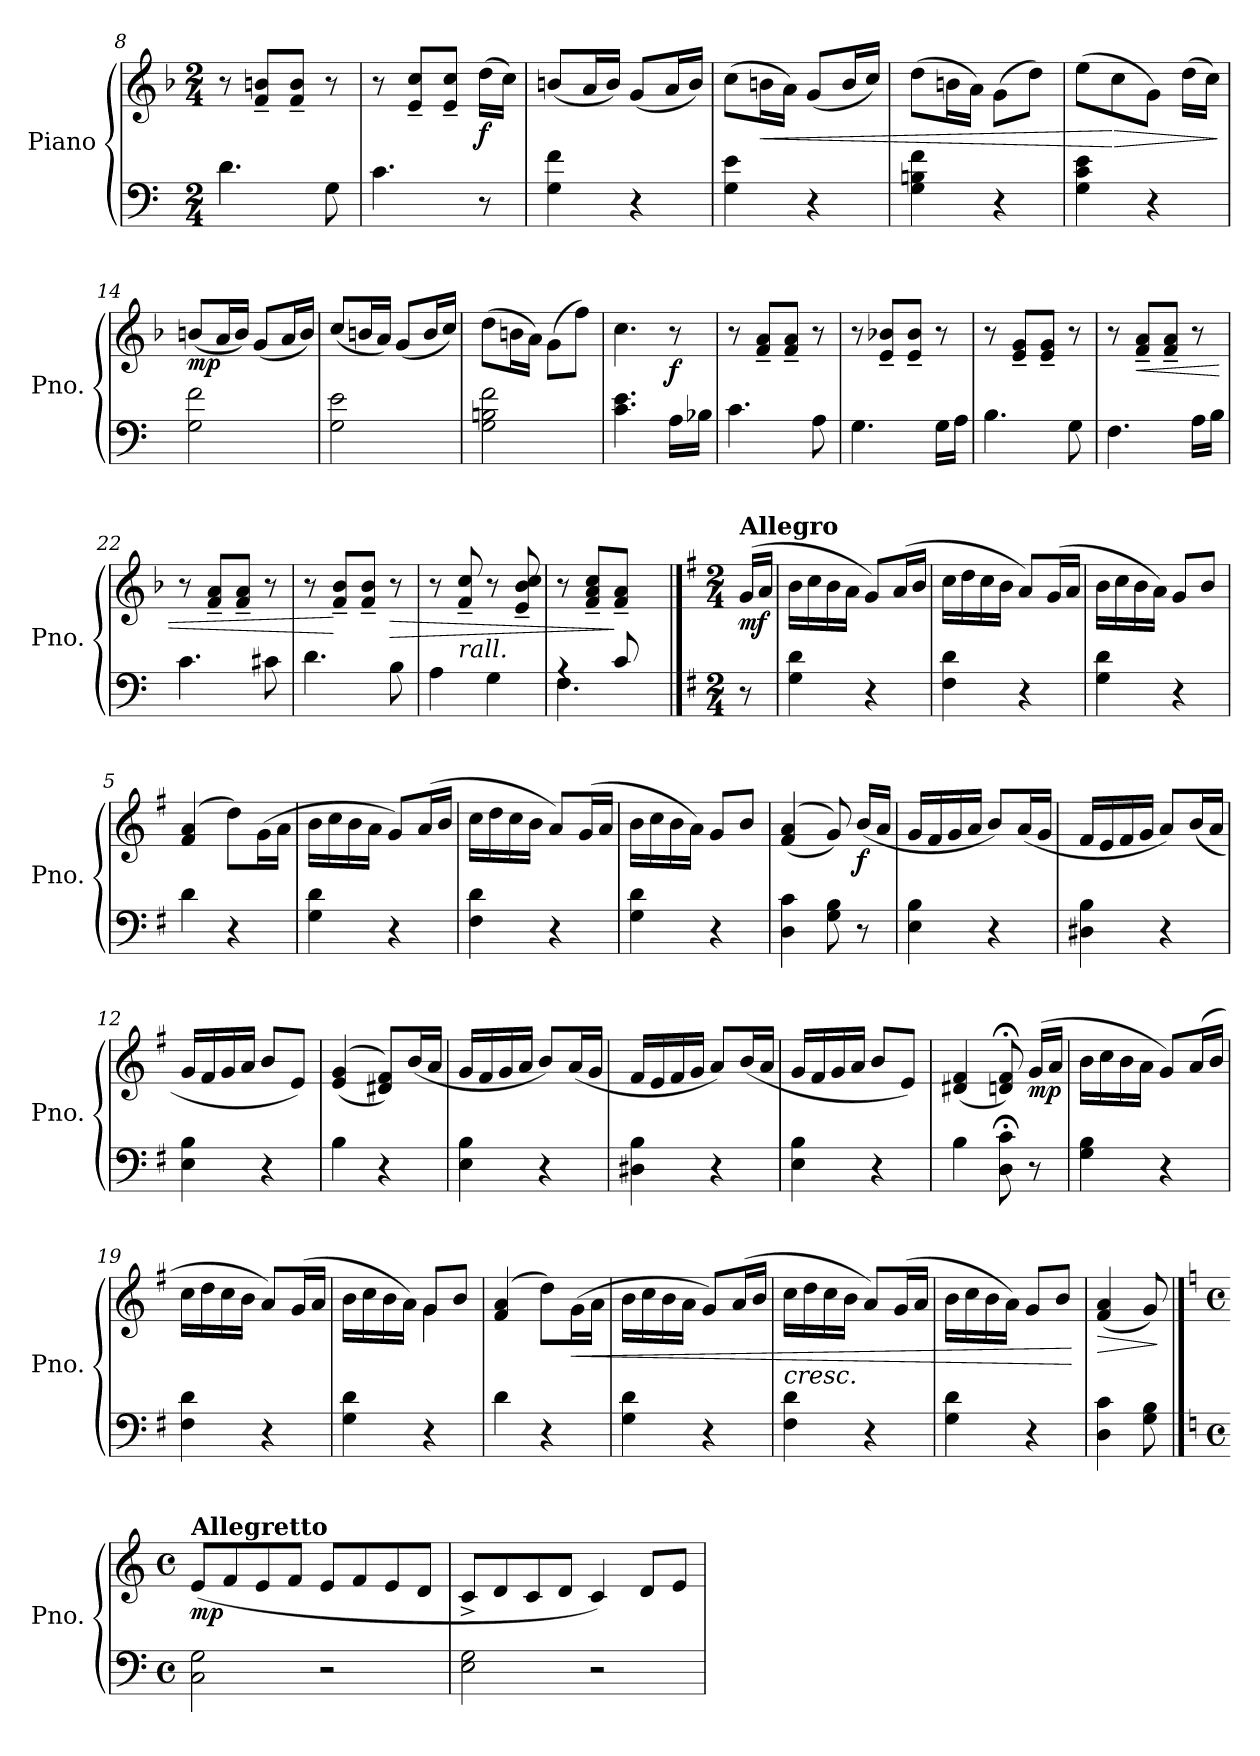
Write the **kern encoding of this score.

**kern	**kern	**dynam
*part1	*part1	*part1
*staff2	*staff1	*staff1/2
*I"Piano	*	*
*I'Pno.	*	*
!!LO:LB:g=z
*clefF4	*clefG2	*
*k[]	*k[b-]	*
*M2/4	*M2/4	*
=8	=8	=8
4.d\	8r	.
.	8f/~ 8bn/~L	.
.	8f/~ 8b/~J	.
8G<\	8r	.
=9	=9	=9
4.c\	8r	.
.	8e/~ 8cc/~L	.
.	8e/~ 8cc/~J	.
!	!	!LO:DY:b
8r	(>16dd\LL	f
.	16cc\JJ)	.
=10	=10	=10
4G\ 4f\	(<8bn/L	.
.	16a/L	.
.	16b/JJ)	.
4r	(<8g/L	.
.	16a/L	.
.	16b/JJ)	.
=11	=11	=11
4G\ 4e\	(>8cc\L	.
!	!	!LO:HP:b
.	16bn\L	<
.	16a\JJ)	.
4r	(<8g/L	.
.	16b/L	.
.	16cc/JJ)	.
=12	=12	=12
4G\< 4Bn\< 4f\<	(>8dd\L	.
.	16bn\L	.
.	16a\JJ)	.
4r	(>8g\L	.
.	8dd\J)	.
=13	=13	=13
4G\< 4c\< 4e\<	(>8ee\L	.
!	!	!LO:HP:n=1:b
.	8cc\	[ >
4r	8g\J)	.
.	(>16dd\LL	.
.	16cc\JJ)	.
.	.	]
!!LO:LB:g=z
=14	=14	=14
!	!	!LO:DY:b
2G\ 2f\	(<8bn/L	mp
.	16a/L	.
.	16b/JJ)	.
.	(<8g/L	.
.	16a/L	.
.	16b/JJ)	.
=15	=15	=15
2G\ 2e\	(<8cc/L	.
.	16bn/L	.
.	16a/JJ)	.
.	(<8g/L	.
.	16b/L	.
.	16cc/JJ)	.
=16	=16	=16
2G\ 2Bn\ 2f\	(>8dd\L	.
.	16bn\L	.
.	16a\JJ)	.
.	(>8g\L	.
.	8ff\J)	.
=17	=17	=17
4.c\ 4.e\	4.cc\	.
!	!	!LO:DY:b
16A<\LL	8r	f
16B-X\JJ	.	.
=18	=18	=18
4.c\	8r	.
.	8f/~ 8a/~L	.
.	8f/~ 8a/~J	.
8A\	8r	.
=19	=19	=19
4.G\	8r	.
.	8e/~ 8b-X/~L	.
.	8e/~ 8b-/~J	.
16G\LL	8r	.
16A\JJ	.	.
!!LO:LB:g=z
=20	=20	=20
4.B\	8r	.
.	8e/~ 8g/~L	.
.	8e/~ 8g/~J	.
8G\	8r	.
=21	=21	=21
4.F\	8r	.
!	!	!LO:HP:b
.	8f/~ 8a/~L	<
.	8f/~ 8a/~J	.
16A\LL	8r	.
16B\JJ	.	.
=22	=22	=22
4.c\	8r	.
.	8f/~ 8a/~L	.
.	8f/~ 8a/~J	.
8c#X<\	8r	.
=23	=23	=23
4.d<\	8r	.
.	8f/~ 8b-/~L	[
.	8f/~ 8b-/~J	.
!	!	!LO:HP:b
8B<\	8r	>
=24	=24	=24
4A\	8r	.
!	!LO:TX:b:i:t=rall.	!
.	8f/~ 8cc/~	.
4G\	8r	.
.	8e/~ 8b-/~ 8cc/~	.
=25	=25	=25
*^	*	*
4rA	4.F\	8r	.
.	.	8f/~ 8a/~ 8cc/~L	.
8c/	.	8f/~ 8a/~J	]
8ryy	8ryy	8ryy	.
*v	*v	*	*
!!LO:LB:g=z
==1	==1	==1
*k[f#]	*k[f#]	*
*M2/4	*M2/4	*
*^	*	*
!	!	!LO:TX:a:B:t=Allegro	!
!	!	!	!LO:DY:b
*v	*v	*	*
8r	(>16g/LL	mf
.	16a/JJ	.
=2	=2	=2
4G\ 4d\	16b\LL	.
.	16cc\	.
.	16b\	.
.	16a\JJ	.
4r	8g/L)	.
.	(>16a/L	.
.	16b/JJ	.
=3	=3	=3
4F#\ 4d\	16cc\LL	.
.	16dd\	.
.	16cc\	.
.	16b\JJ	.
4r	8a/L)	.
.	(>16g/L	.
.	16a/JJ	.
=4	=4	=4
4G\ 4d\	16b\LL	.
.	16cc\	.
.	16b\	.
.	16a\JJ)	.
4r	8g/L	.
.	8b/J	.
=5	=5	=5
4d\	(>4f#/ 4a/	.
4r	8dd\L)	.
.	(>16g\L	.
.	16a\JJ	.
=6	=6	=6
4G\ 4d\	16b\LL	.
.	16cc\	.
.	16b\	.
.	16a\JJ	.
4r	8g/L)	.
.	(>16a/L	.
.	16b/JJ	.
!!LO:LB:g=z
=7	=7	=7
4F#\ 4d\	16cc\LL	.
.	16dd\	.
.	16cc\	.
.	16b\JJ	.
4r	8a/L)	.
.	(>16g/L	.
.	16a/JJ	.
=8	=8	=8
4G\ 4d\	16b\LL	.
.	16cc\	.
.	16b\	.
.	16a\JJ)	.
4r	8g/L	.
.	8b/J	.
=9	=9	=9
4D\ 4c\	(<(>4f#/ 4a/	.
8G\ 8B\	8g/))	.
!	!	!LO:DY:b
8r	(>16b/LL	f
.	16a/JJ	.
=10	=10	=10
4E\ 4B\	16g/LL	.
.	16f#/	.
.	16g/	.
.	16a/JJ	.
4r	8b/L)	.
.	(>16a/L	.
.	16g/JJ	.
=11	=11	=11
4D#X\ 4B\	16f#/LL	.
.	16e/	.
.	16f#/	.
.	16g/JJ	.
4r	8a/L)	.
.	(>16b/L	.
.	16a/JJ	.
!!LO:PB:g=z
=12	=12	=12
4E\ 4B\	16g/LL	.
.	16f#/	.
.	16g/	.
.	16a/JJ	.
4r	8b/L	.
.	8e/J)	.
=13	=13	=13
4B\	(<(>4e/ 4g/	.
4r	8d#X/ 8f#/L))	.
.	(>16b/L	.
.	16a/JJ	.
=14	=14	=14
4E\ 4B\	16g/LL	.
.	16f#/	.
.	16g/	.
.	16a/JJ	.
4r	8b/L)	.
.	(>16a/L	.
.	16g/JJ	.
=15	=15	=15
4D#X\ 4B\	16f#/LL	.
.	16e/	.
.	16f#/	.
.	16g/JJ	.
4r	8a/L)	.
.	(>16b/L	.
.	16a/JJ	.
=16	=16	=16
4E\ 4B\	16g/LL	.
.	16f#/	.
.	16g/	.
.	16a/JJ	.
4r	8b/L	.
.	8e/J)	.
=17	=17	=17
4B\	(>4d#X/ 4f#/	.
8D\;< 8c\;<	8dn/;< 8f#/;<)	.
!	!	!LO:DY:b
8r	(>16g/LL	mp
.	16a/JJ	.
!!LO:LB:g=z
=18	=18	=18
4G\ 4B\	16b\LL	.
.	16cc\	.
.	16b\	.
.	16a\JJ	.
4r	8g/L)	.
.	(>16a/L	.
.	16b/JJ	.
=19	=19	=19
4F#\ 4d\	16cc\LL	.
.	16dd\	.
.	16cc\	.
.	16b\JJ	.
4r	8a/L)	.
.	(>16g/L	.
.	16a/JJ	.
=20	=20	=20
*	*^	*
4G\ 4d\	16b\LL	4ryy	.
.	16cc\	.	.
.	16b\	.	.
.	16a\JJ)	.	.
4r	8g/L	4g\	.
.	8b/J	.	.
*	*v	*v	*
=21	=21	=21
4d\	(>4f#/ 4a/	.
4r	8dd\L)	.
!	!	!LO:HP:b
.	(>16g\L	<
.	16a\JJ	.
=22	=22	=22
4G\ 4d\	16b\LL	.
.	16cc\	.
.	16b\	.
.	16a\JJ	.
4r	8g/L)	.
.	(>16a/L	.
.	16b/JJ	.
!!LO:LB:g=z
=23	=23	=23
!	!LO:TX:b:i:t=cresc.	!
4F#\ 4d\	16cc\LL	.
.	16dd\	.
.	16cc\	.
.	16b\JJ	.
4r	8a/L)	.
.	(>16g/L	.
.	16a/JJ	.
=24	=24	=24
4G\ 4d\	16b\LL	.
.	16cc\	.
.	16b\	.
.	16a\JJ)	.
4r	8g/L	.
.	8b/J	.
.	.	[
=25	=25	=25
!	!	!LO:HP:b
4D\ 4c\	(<4f#/ 4a/	>
8G\ 8B\	8g/)	.
.	.	]
!!LO:LB:g=z
==1	==1	==1
*k[]	*k[]	*
*M4/4	*M4/4	*
*met(c)	*met(c)	*
!	!LO:TX:a:B:t=Allegretto	!
!	!	!LO:DY:b
2C\< 2G\<	(<8e/L	mp
.	8f/	.
.	8e/	.
.	8f/J	.
2r	8e/L	.
.	8f/	.
.	8e/	.
.	8d/J	.
=2	=2	=2
2E\< 2G\<	8c^/L	.
.	8d/	.
.	8c/	.
.	8d/J	.
2r	4c/)	.
.	8d/L	.
.	8e/J	.
=	=	=
*-	*-	*-
